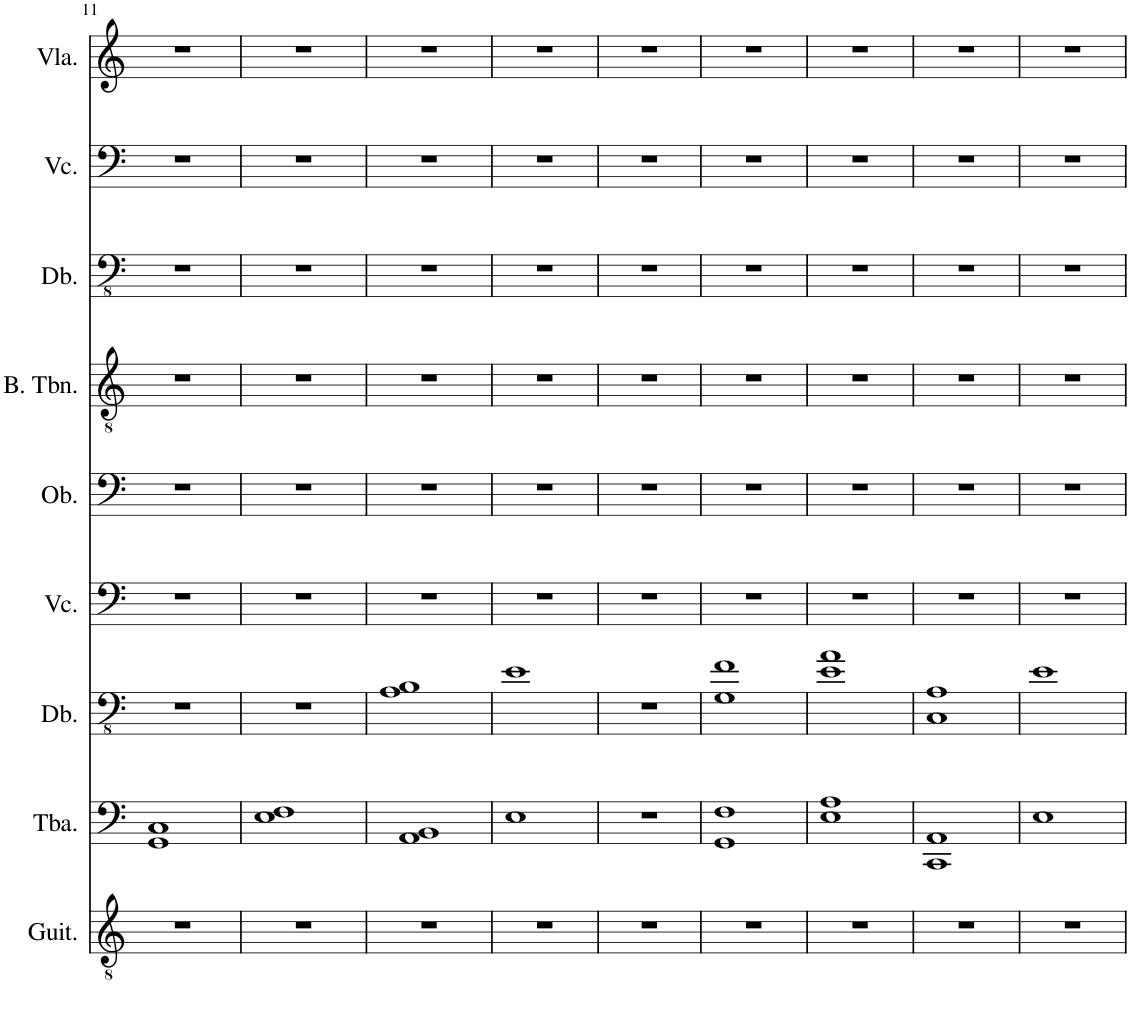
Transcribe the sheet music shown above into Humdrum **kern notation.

**kern	**kern	**kern	**kern	**kern	**kern	**kern	**kern	**kern
*part9	*part8	*part7	*part6	*part5	*part4	*part3	*part2	*part1
*staff9	*staff8	*staff7	*staff6	*staff5	*staff4	*staff3	*staff2	*staff1
*I"Classical Guitar	*I"Tuba	*I"Double Bass	*I"Violoncello	*I"Oboe	*I"Bass Trombone	*I"Double Bass	*I"Violoncello	*I"Viola
*I'Guit.	*I'Tba.	*I'Db.	*I'Vc.	*I'Ob.	*I'B. Tbn.	*I'Db.	*I'Vc.	*I'Vla.
!!LO:PB:g=z
*clefGv2	*clefF4	*clefFv4	*clefF4	*clefF4	*clefGv2	*clefFv4	*clefF4	*clefG2
*	*	*Trd7c12	*	*Trd-14c-24	*	*Trd7c12	*	*
*k[]	*k[]	*k[]	*k[]	*k[]	*k[]	*k[]	*k[]	*k[]
*M4/4	*M4/4	*M4/4	*M4/4	*M4/4	*M4/4	*M4/4	*M4/4	*M4/4
=11	=11	=11	=11	=11	=11	=11	=11	=11
1r	1GG 1C	1r	1r	1r	1r	1r	1r	1r
=12	=12	=12	=12	=12	=12	=12	=12	=12
1r	1E 1F	1r	1r	1r	1r	1r	1r	1r
=13	=13	=13	=13	=13	=13	=13	=13	=13
1r	1AA 1BB	1AA 1BB	1r	1r	1r	1r	1r	1r
=14	=14	=14	=14	=14	=14	=14	=14	=14
1r	1E	1E	1r	1r	1r	1r	1r	1r
=15	=15	=15	=15	=15	=15	=15	=15	=15
1r	1r	1r	1r	1r	1r	1r	1r	1r
=16	=16	=16	=16	=16	=16	=16	=16	=16
1r	1GG 1F	1GG 1F	1r	1r	1r	1r	1r	1r
=17	=17	=17	=17	=17	=17	=17	=17	=17
1r	1E 1A	1E 1A	1r	1r	1r	1r	1r	1r
=18	=18	=18	=18	=18	=18	=18	=18	=18
1r	1CC 1AA	1CC 1AA	1r	1r	1r	1r	1r	1r
=19	=19	=19	=19	=19	=19	=19	=19	=19
1r	1E	1E	1r	1r	1r	1r	1r	1r
=	=	=	=	=	=	=	=	=
*-	*-	*-	*-	*-	*-	*-	*-	*-
